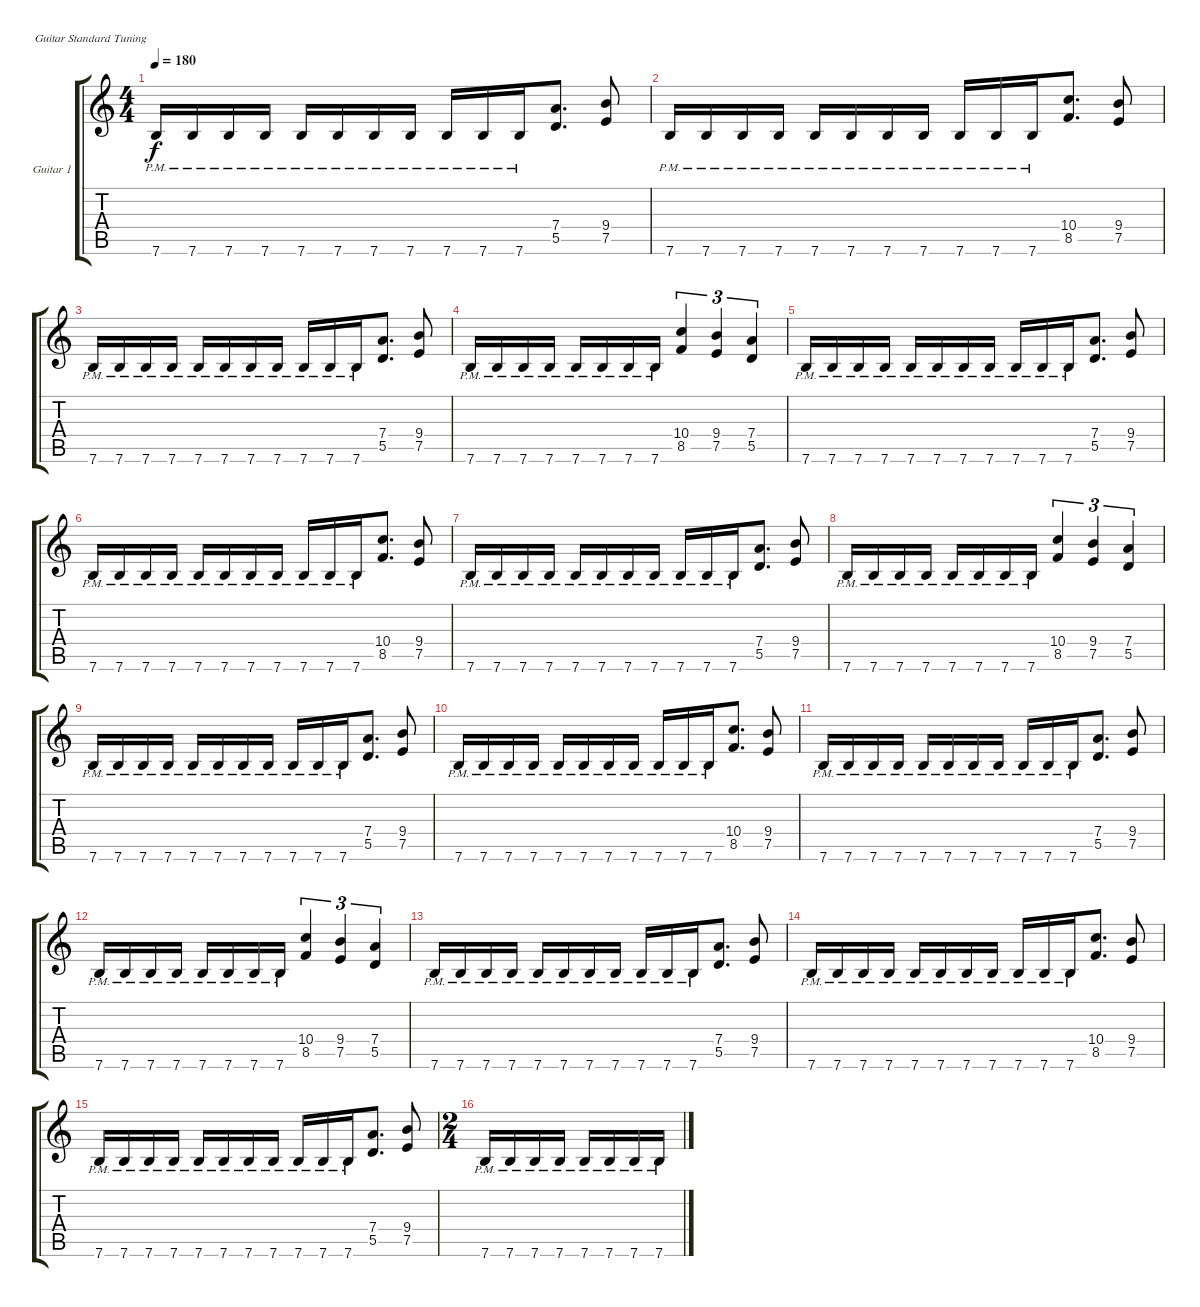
\bracketExtendMode groupsimilarinstruments
\firstSystemTrackNameOrientation horizontal
\otherSystemsTrackNameOrientation horizontal
\track ("Guitar 1" "Guitar 1") {instrument distortionguitar}
\staff {score tabs}
\tuning (E4 B3 G3 D3 A2 E2)
\ts (4 4)
\tempo 180
\clef g2
\ks c
7.6{pm}.16{dy f} 7.6{pm}.16 7.6{pm}.16 7.6{pm}.16 7.6{pm}.16 7.6{pm}.16 7.6{pm}.16 7.6{pm}.16 7.6{pm}.16 7.6{pm}.16 7.6{pm}.16 (7.4 5.5).8{d} (9.4 7.5).8 |
7.6{pm}.16 7.6{pm}.16 7.6{pm}.16 7.6{pm}.16 7.6{pm}.16 7.6{pm}.16 7.6{pm}.16 7.6{pm}.16 7.6{pm}.16 7.6{pm}.16 7.6{pm}.16 (10.4 8.5).8{d} (9.4 7.5).8 |
7.6{pm}.16 7.6{pm}.16 7.6{pm}.16 7.6{pm}.16 7.6{pm}.16 7.6{pm}.16 7.6{pm}.16 7.6{pm}.16 7.6{pm}.16 7.6{pm}.16 7.6{pm}.16 (7.4 5.5).8{d} (9.4 7.5).8 |
7.6{pm}.16 7.6{pm}.16 7.6{pm}.16 7.6{pm}.16 7.6{pm}.16 7.6{pm}.16 7.6{pm}.16 7.6{pm}.16 (10.4 8.5).4{tu (3 2)} (9.4 7.5).4{tu (3 2)} (7.4 5.5).4{tu (3 2)} |
7.6{pm}.16 7.6{pm}.16 7.6{pm}.16 7.6{pm}.16 7.6{pm}.16 7.6{pm}.16 7.6{pm}.16 7.6{pm}.16 7.6{pm}.16 7.6{pm}.16 7.6{pm}.16 (7.4 5.5).8{d} (9.4 7.5).8 |
7.6{pm}.16 7.6{pm}.16 7.6{pm}.16 7.6{pm}.16 7.6{pm}.16 7.6{pm}.16 7.6{pm}.16 7.6{pm}.16 7.6{pm}.16 7.6{pm}.16 7.6{pm}.16 (10.4 8.5).8{d} (9.4 7.5).8 |
7.6{pm}.16 7.6{pm}.16 7.6{pm}.16 7.6{pm}.16 7.6{pm}.16 7.6{pm}.16 7.6{pm}.16 7.6{pm}.16 7.6{pm}.16 7.6{pm}.16 7.6{pm}.16 (7.4 5.5).8{d} (9.4 7.5).8 |
7.6{pm}.16 7.6{pm}.16 7.6{pm}.16 7.6{pm}.16 7.6{pm}.16 7.6{pm}.16 7.6{pm}.16 7.6{pm}.16 (10.4 8.5).4{tu (3 2)} (9.4 7.5).4{tu (3 2)} (7.4 5.5).4{tu (3 2)} |
7.6{pm}.16 7.6{pm}.16 7.6{pm}.16 7.6{pm}.16 7.6{pm}.16 7.6{pm}.16 7.6{pm}.16 7.6{pm}.16 7.6{pm}.16 7.6{pm}.16 7.6{pm}.16 (7.4 5.5).8{d} (9.4 7.5).8 |
7.6{pm}.16 7.6{pm}.16 7.6{pm}.16 7.6{pm}.16 7.6{pm}.16 7.6{pm}.16 7.6{pm}.16 7.6{pm}.16 7.6{pm}.16 7.6{pm}.16 7.6{pm}.16 (10.4 8.5).8{d} (9.4 7.5).8 |
7.6{pm}.16 7.6{pm}.16 7.6{pm}.16 7.6{pm}.16 7.6{pm}.16 7.6{pm}.16 7.6{pm}.16 7.6{pm}.16 7.6{pm}.16 7.6{pm}.16 7.6{pm}.16 (7.4 5.5).8{d} (9.4 7.5).8 |
7.6{pm}.16 7.6{pm}.16 7.6{pm}.16 7.6{pm}.16 7.6{pm}.16 7.6{pm}.16 7.6{pm}.16 7.6{pm}.16 (10.4 8.5).4{tu (3 2)} (9.4 7.5).4{tu (3 2)} (7.4 5.5).4{tu (3 2)} |
7.6{pm}.16 7.6{pm}.16 7.6{pm}.16 7.6{pm}.16 7.6{pm}.16 7.6{pm}.16 7.6{pm}.16 7.6{pm}.16 7.6{pm}.16 7.6{pm}.16 7.6{pm}.16 (7.4 5.5).8{d} (9.4 7.5).8 |
7.6{pm}.16 7.6{pm}.16 7.6{pm}.16 7.6{pm}.16 7.6{pm}.16 7.6{pm}.16 7.6{pm}.16 7.6{pm}.16 7.6{pm}.16 7.6{pm}.16 7.6{pm}.16 (10.4 8.5).8{d} (9.4 7.5).8 |
7.6{pm}.16 7.6{pm}.16 7.6{pm}.16 7.6{pm}.16 7.6{pm}.16 7.6{pm}.16 7.6{pm}.16 7.6{pm}.16 7.6{pm}.16 7.6{pm}.16 7.6{pm}.16 (7.4 5.5).8{d} (9.4 7.5).8 |
\ts (2 4)
7.6{pm}.16 7.6{pm}.16 7.6{pm}.16 7.6{pm}.16 7.6{pm}.16 7.6{pm}.16 7.6{pm}.16 7.6{pm}.16
